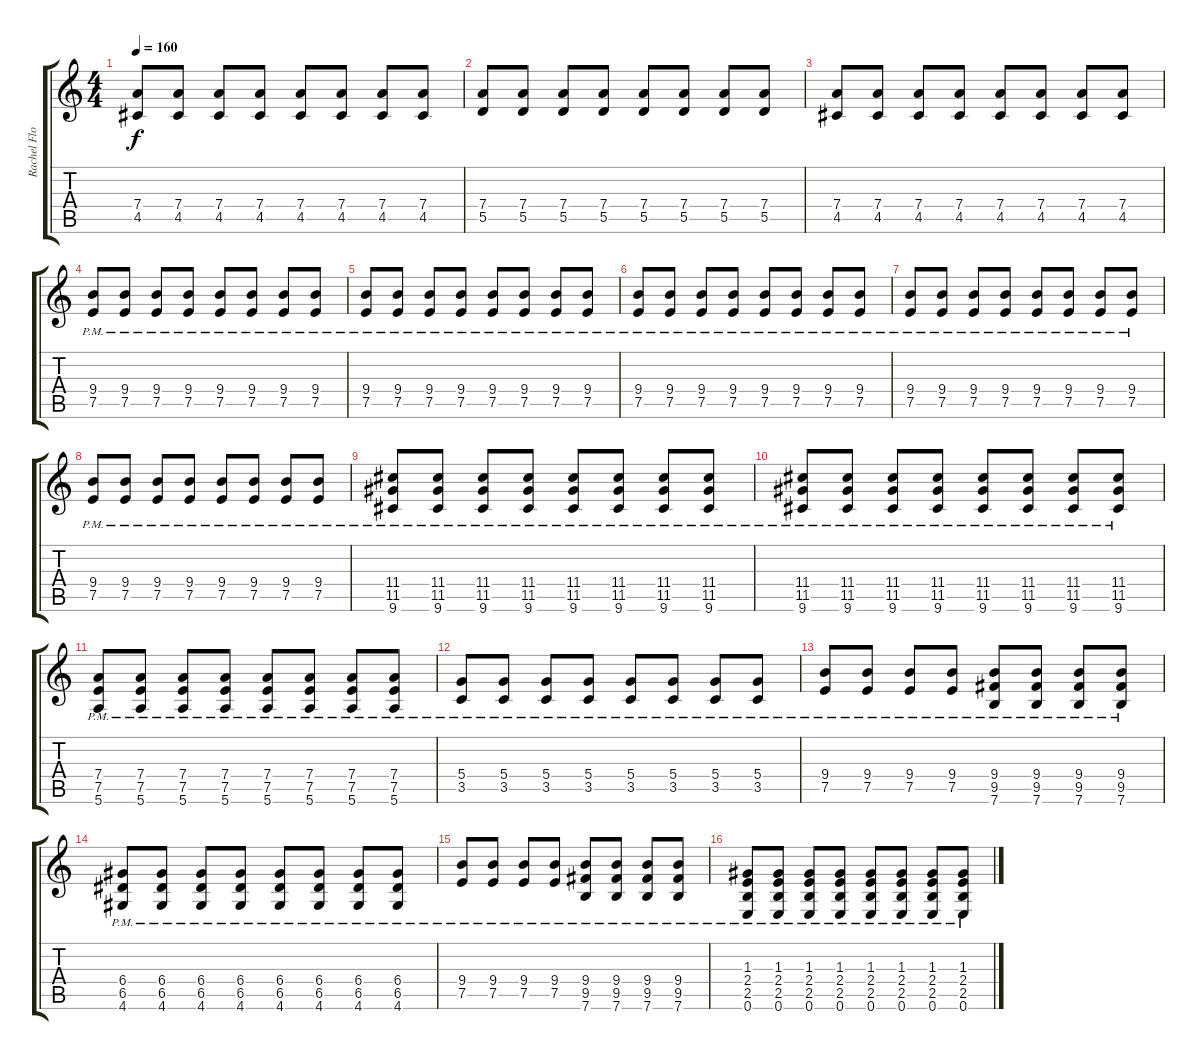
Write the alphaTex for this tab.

\track ("Rachel Flotard" "Rachel Flo") {instrument distortionguitar}
\staff {score tabs}
\tuning (E4 B3 G3 D3 A2 E2) {hide}
\ts (4 4)
\tempo 160
\clef g2
\ks c
(7.4 4.5).8{dy f} (7.4 4.5).8 (7.4 4.5).8 (7.4 4.5).8 (7.4 4.5).8 (7.4 4.5).8 (7.4 4.5).8 (7.4 4.5).8 |
(7.4 5.5).8 (7.4 5.5).8 (7.4 5.5).8 (7.4 5.5).8 (7.4 5.5).8 (7.4 5.5).8 (7.4 5.5).8 (7.4 5.5).8 |
(7.4 4.5).8 (7.4 4.5).8 (7.4 4.5).8 (7.4 4.5).8 (7.4 4.5).8 (7.4 4.5).8 (7.4 4.5).8 (7.4 4.5).8 |
(9.4{pm} 7.5{pm}).8 (9.4{pm} 7.5{pm}).8 (9.4{pm} 7.5{pm}).8 (9.4{pm} 7.5{pm}).8 (9.4{pm} 7.5{pm}).8 (9.4{pm} 7.5{pm}).8 (9.4{pm} 7.5{pm}).8 (9.4{pm} 7.5{pm}).8 |
(9.4{pm} 7.5{pm}).8 (9.4{pm} 7.5{pm}).8 (9.4{pm} 7.5{pm}).8 (9.4{pm} 7.5{pm}).8 (9.4{pm} 7.5{pm}).8 (9.4{pm} 7.5{pm}).8 (9.4{pm} 7.5{pm}).8 (9.4{pm} 7.5{pm}).8 |
(9.4{pm} 7.5{pm}).8 (9.4{pm} 7.5{pm}).8 (9.4{pm} 7.5{pm}).8 (9.4{pm} 7.5{pm}).8 (9.4{pm} 7.5{pm}).8 (9.4{pm} 7.5{pm}).8 (9.4{pm} 7.5{pm}).8 (9.4{pm} 7.5{pm}).8 |
(9.4{pm} 7.5{pm}).8 (9.4{pm} 7.5{pm}).8 (9.4{pm} 7.5{pm}).8 (9.4{pm} 7.5{pm}).8 (9.4{pm} 7.5{pm}).8 (9.4{pm} 7.5{pm}).8 (9.4{pm} 7.5{pm}).8 (9.4{pm} 7.5{pm}).8 |
(9.4{pm} 7.5{pm}).8 (9.4{pm} 7.5{pm}).8 (9.4{pm} 7.5{pm}).8 (9.4{pm} 7.5{pm}).8 (9.4{pm} 7.5{pm}).8 (9.4{pm} 7.5{pm}).8 (9.4{pm} 7.5{pm}).8 (9.4{pm} 7.5{pm}).8 |
(11.4{pm} 11.5{pm} 9.6{pm}).8 (11.4{pm} 11.5{pm} 9.6{pm}).8 (11.4{pm} 11.5{pm} 9.6{pm}).8 (11.4{pm} 11.5{pm} 9.6{pm}).8 (11.4{pm} 11.5{pm} 9.6{pm}).8 (11.4{pm} 11.5{pm} 9.6{pm}).8 (11.4{pm} 11.5{pm} 9.6{pm}).8 (11.4{pm} 11.5{pm} 9.6{pm}).8 |
(11.4{pm} 11.5{pm} 9.6{pm}).8 (11.4{pm} 11.5{pm} 9.6{pm}).8 (11.4{pm} 11.5{pm} 9.6{pm}).8 (11.4{pm} 11.5{pm} 9.6{pm}).8 (11.4{pm} 11.5{pm} 9.6{pm}).8 (11.4{pm} 11.5{pm} 9.6{pm}).8 (11.4{pm} 11.5{pm} 9.6{pm}).8 (11.4{pm} 11.5{pm} 9.6{pm}).8 |
(7.4{pm} 7.5{pm} 5.6{pm}).8 (7.4{pm} 7.5{pm} 5.6{pm}).8 (7.4{pm} 7.5{pm} 5.6{pm}).8 (7.4{pm} 7.5{pm} 5.6{pm}).8 (7.4{pm} 7.5{pm} 5.6{pm}).8 (7.4{pm} 7.5{pm} 5.6{pm}).8 (7.4{pm} 7.5{pm} 5.6{pm}).8 (7.4{pm} 7.5{pm} 5.6{pm}).8 |
(5.4{pm} 3.5{pm}).8 (5.4{pm} 3.5{pm}).8 (5.4{pm} 3.5{pm}).8 (5.4{pm} 3.5{pm}).8 (5.4{pm} 3.5{pm}).8 (5.4{pm} 3.5{pm}).8 (5.4{pm} 3.5{pm}).8 (5.4{pm} 3.5{pm}).8 |
(9.4{pm} 7.5{pm}).8 (9.4{pm} 7.5{pm}).8 (9.4{pm} 7.5{pm}).8 (9.4{pm} 7.5{pm}).8 (9.4{pm} 9.5{pm} 7.6{pm}).8 (9.4{pm} 9.5{pm} 7.6{pm}).8 (9.4{pm} 9.5{pm} 7.6{pm}).8 (9.4{pm} 9.5{pm} 7.6{pm}).8 |
(6.4{pm} 6.5{pm} 4.6{pm}).8 (6.4{pm} 6.5{pm} 4.6{pm}).8 (6.4{pm} 6.5{pm} 4.6{pm}).8 (6.4{pm} 6.5{pm} 4.6{pm}).8 (6.4{pm} 6.5{pm} 4.6{pm}).8 (6.4{pm} 6.5{pm} 4.6{pm}).8 (6.4{pm} 6.5{pm} 4.6{pm}).8 (6.4{pm} 6.5{pm} 4.6{pm}).8 |
(9.4{pm} 7.5{pm}).8 (9.4{pm} 7.5{pm}).8 (9.4{pm} 7.5{pm}).8 (9.4{pm} 7.5{pm}).8 (9.4{pm} 9.5{pm} 7.6{pm}).8 (9.4{pm} 9.5{pm} 7.6{pm}).8 (9.4{pm} 9.5{pm} 7.6{pm}).8 (9.4{pm} 9.5{pm} 7.6{pm}).8 |
(1.3{pm} 2.4{pm} 2.5{pm} 0.6{pm}).8 (1.3{pm} 2.4{pm} 2.5{pm} 0.6{pm}).8 (1.3{pm} 2.4{pm} 2.5{pm} 0.6{pm}).8 (1.3{pm} 2.4{pm} 2.5{pm} 0.6{pm}).8 (1.3{pm} 2.4{pm} 2.5{pm} 0.6{pm}).8 (1.3{pm} 2.4{pm} 2.5{pm} 0.6{pm}).8 (1.3{pm} 2.4{pm} 2.5{pm} 0.6{pm}).8 (1.3{pm} 2.4{pm} 2.5{pm} 0.6{pm}).8
